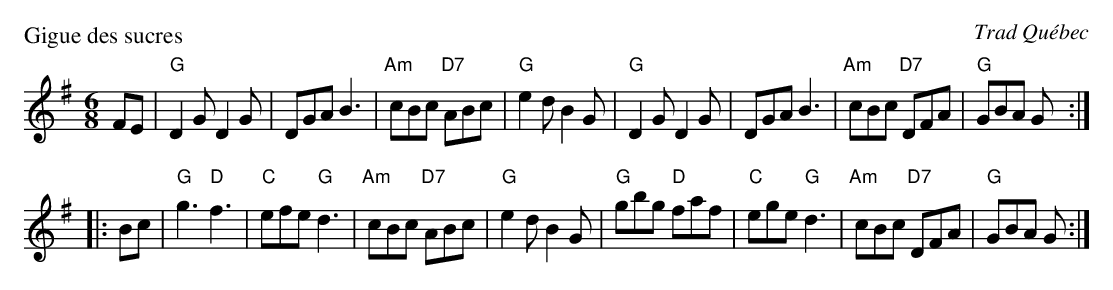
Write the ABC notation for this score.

X:1
P: Gigue des sucres
O: Trad Qu\'ebec
M: 6/8
L: 1/8
K: G
   FE \
| "G"D2G D2G | DGA B3 | "Am"cBc "D7"ABc | "G"e2d B2G \
| "G"D2G D2G | DGA B3 | "Am"cBc "D7"DFA | "G"GBA G :|
|: Bc \
| "G"g3  "D"f3  | "C"efe "G"d3 | "Am"cBc "D7"ABc | "G"e2d B2G \
| "G"gbg "D"faf | "C"ege "G"d3 | "Am"cBc "D7"DFA | "G"GBA G :|
